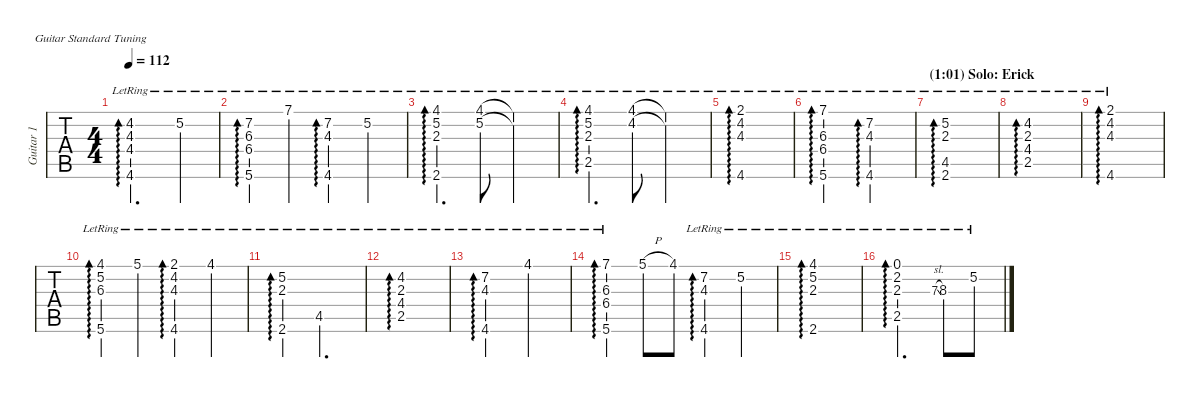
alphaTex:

\defaultSystemsLayout 4
\hideDynamics
\bracketExtendMode nobrackets
\multiTrackTrackNamePolicy allsystems
\firstSystemTrackNameMode fullname
\otherSystemsTrackNameMode fullname
\otherSystemsTrackNameOrientation horizontal
\track ("Guitar 1" "Guitar 1") {instrument overdrivenguitar}
\staff {tabs}
\tuning (E4 B3 G3 D3 A2 E2)
\ts (4 4)
\scale
0.999728
\tempo 112
\accidentals auto
\clef g2
\ottava regular
\simile none
\ks c
(4.6{lr acc #} 4.4{lr acc #} 4.3{lr} 4.2{lr acc #}).2{d ad 0 dy mf} 5.2{lr}.4 |
\scale
1.00027 (5.6{lr} 7.2{lr acc #} 6.4{lr acc #} 6.3{lr acc #}).4{ad 0} 7.1{lr}.4 (4.6{lr acc #} 4.3{lr} 7.2{lr acc #}).4{ad 0} 5.2{lr}.4 |
\scale
1.00123 (5.2{lr} 4.1{lr acc #} 2.3{lr} 2.6{lr acc #}).4{d ad 0} (5.2{lr} 4.1{lr acc #}).8 (5.2{lr t} 4.1{lr t acc #}).2 |
\scale
0.998774 (5.2{lr} 4.1{lr acc #} 2.5{lr} 2.3{lr}).4{d ad 0} (4.2{lr acc #} 4.1{lr acc #}).8 (4.2{lr t acc #} 4.1{lr t acc #}).2 |
\scale
1.00005 (4.6{lr acc #} 4.3{lr} 4.2{lr acc #} 2.1{lr acc #}).1{ad 0} |
\scale
0.999946 (7.1{lr} 6.3{lr acc #} 5.6{lr} 6.4{lr acc #}).2{ad 0} (7.2{lr acc #} 4.3{lr} 4.6{lr acc #}).2{ad 0} |
\section ("" "(1:01) Solo: Erick")
\scale
1.00162 (2.6{lr acc #} 2.3{lr} 5.2{lr} 4.5{lr acc #}).1{ad 0} |
\scale
0.998382 (2.5{lr} 4.2{lr acc #} 2.3{lr} 4.4{lr acc #}).1{ad 0} |
\scale
0.999532 (4.6{lr acc #} 4.3{lr} 4.2{lr acc #} 2.1{lr acc #}).1{ad 0} |
\scale
1.00047 (5.6{lr} 4.1{lr acc #} 5.2{lr} 6.3{lr acc #}).4{ad 0} 5.1{lr}.4 (4.6{lr acc #} 4.3{lr} 2.1{lr acc #} 4.2{lr acc #}).4{ad 0} 4.1{lr acc #}.4 |
\scale
1.00065 (2.6{lr acc #} 2.3{lr} 5.2{lr}).4{ad 0} 4.5{lr acc #}.2{d} |
\scale
0.999354 (2.5{lr} 4.2{lr acc #} 2.3{lr} 4.4{lr acc #}).1{ad 0} |
\scale
0.998948 (4.6{lr acc #} 4.3{lr} 7.2{lr acc #}).2{ad 0} 4.1{lr acc #}.2 |
\scale
1.00105 (5.6{lr} 6.3{lr acc #} 7.1{lr} 6.4{lr acc #}).4{ad 0} 5.1{h}.8 4.1{acc #}.8 (4.6{lr acc #} 7.2{lr acc #} 4.3{lr}).4{ad 0} 5.2{lr}.4 |
\scale
0.998341 (2.6{lr acc #} 2.3{lr} 5.2{lr} 4.1{lr acc #}).1{ad 0} |
\scale
1.00166 (2.5{lr} 2.3{lr} 2.2{lr acc #} 0.1{lr}).2{d ad 0} 7.3{sl lr}.8{gr} 8.3{lr acc #}.8 5.2{lr}.8
